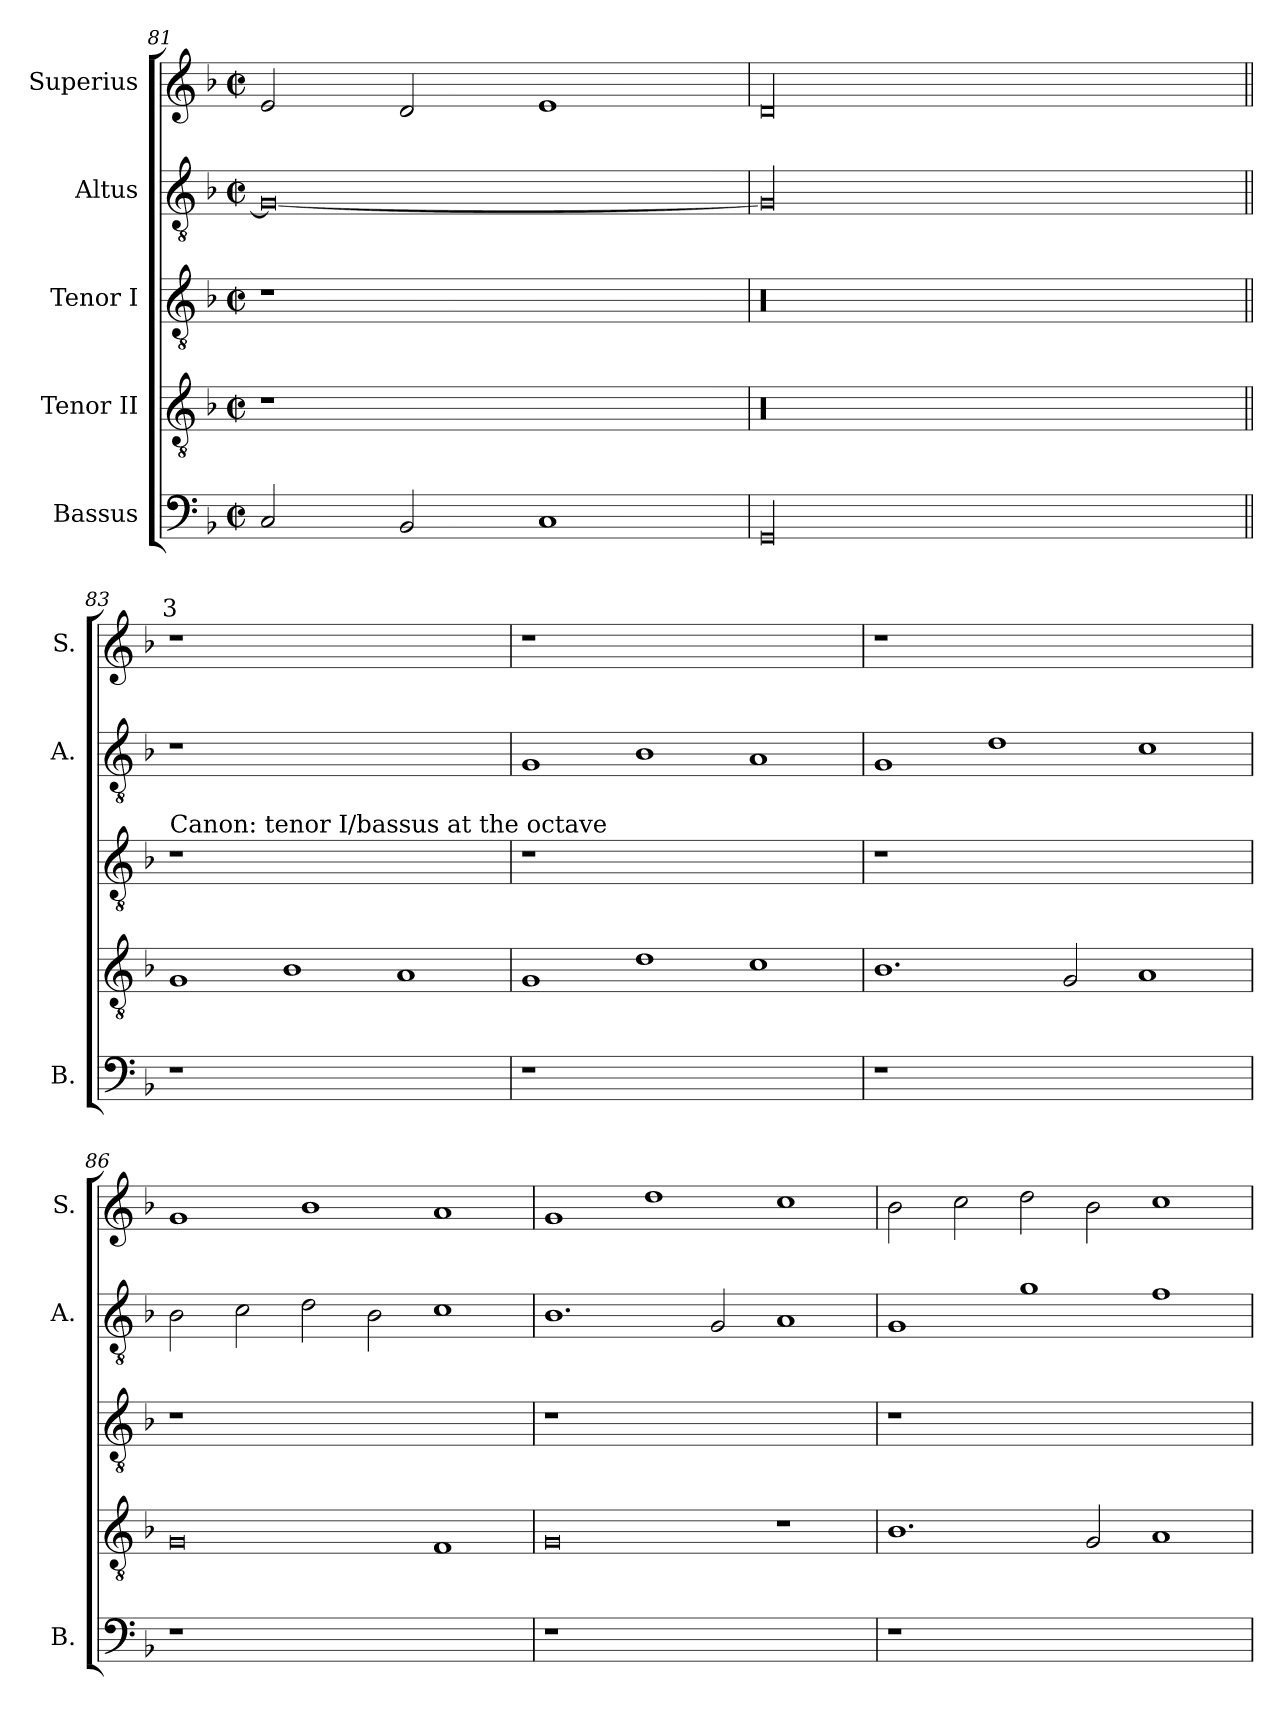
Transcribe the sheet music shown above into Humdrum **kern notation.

**kern	**kern	**kern	**kern	**kern
*part5	*part4	*part3	*part2	*part1
*staff5	*staff4	*staff3	*staff2	*staff1
*I"Bassus	*I"Tenor II	*I"Tenor I	*I"Altus	*I"Superius
*I'B.	*	*	*I'A.	*I'S.
*clefF4	*clefGv2	*clefGv2	*clefGv2	*clefG2
*	*ITrd7c12	*ITrd7c12	*ITrd7c12	*
*k[b-]	*k[b-]	*k[b-]	*k[b-]	*k[b-]
*F:	*F:	*F:	*F:	*F:
*M2/2	*M2/2	*M2/2	*M2/2	*M2/2
*met(c|)	*met(c|)	*met(c|)	*met(c|)	*met(c|)
=81	=81	=81	=81	=81
!	!LO:N:vis=1	!LO:N:vis=1	!	!
2Ci/	1r	1r	0GGi_<	2ei/
2BB-i/	.	.	.	2di/
1Ci	1ryy	1ryy	.	1ei
=82	=82	=82	=82	=82
00GGi	00r	00r	00GGi]	00di
!!LO:LB:g=z
=83||	=83||	=83||	=83||	=83||
!	!	!	!	!LO:TX:cj:t=3
!	!	!LO:TX:a:t=Canon&colon; tenor I/bassus at the octave	!	!
!LO:N:vis=1	!	!LO:N:vis=1	!LO:N:vis=1	!LO:N:vis=1
1r	1GGi	1r	1r	1r
0ryy	1BB-i	0ryy	0ryy	0ryy
.	1AAi	.	.	.
=84	=84	=84	=84	=84
!LO:N:vis=1	!	!LO:N:vis=1	!	!LO:N:vis=1
1r	1GGi	1r	1GGi	1r
0ryy	1Di	0ryy	1BB-i	0ryy
.	1Ci	.	1AAi	.
=85	=85	=85	=85	=85
!LO:N:vis=1	!	!LO:N:vis=1	!	!LO:N:vis=1
1r	1.BB-i	1r	1GGi	1r
0ryy	.	0ryy	1Di	0ryy
.	2GGi/	.	.	.
.	1AAi	.	1Ci	.
=86	=86	=86	=86	=86
!LO:N:vis=1	!	!LO:N:vis=1	!	!
1r	0GGi	1r	2BB-i\	1gi
.	.	.	2Ci\	.
0ryy	.	0ryy	2Di\	1b-i
.	.	.	2BB-i\	.
.	1FFi	.	1Ci	1ai
!!LO:PB:g=z
=87	=87	=87	=87	=87
!LO:N:vis=1	!	!LO:N:vis=1	!	!
1r	0GGi	1r	1.BB-i	1gi
0ryy	.	0ryy	.	1ddi
.	.	.	2GGi/	.
.	1r	.	1AAi	1cci
=88	=88	=88	=88	=88
!LO:N:vis=1	!	!LO:N:vis=1	!	!
1r	1.BB-i	1r	1GGi	2b-i\
.	.	.	.	2cci\
0ryy	.	0ryy	1Gi	2ddi\
.	2GGi/	.	.	2b-i\
.	1AAi	.	1Fi	1cci
=	=	=	=	=
*-	*-	*-	*-	*-
